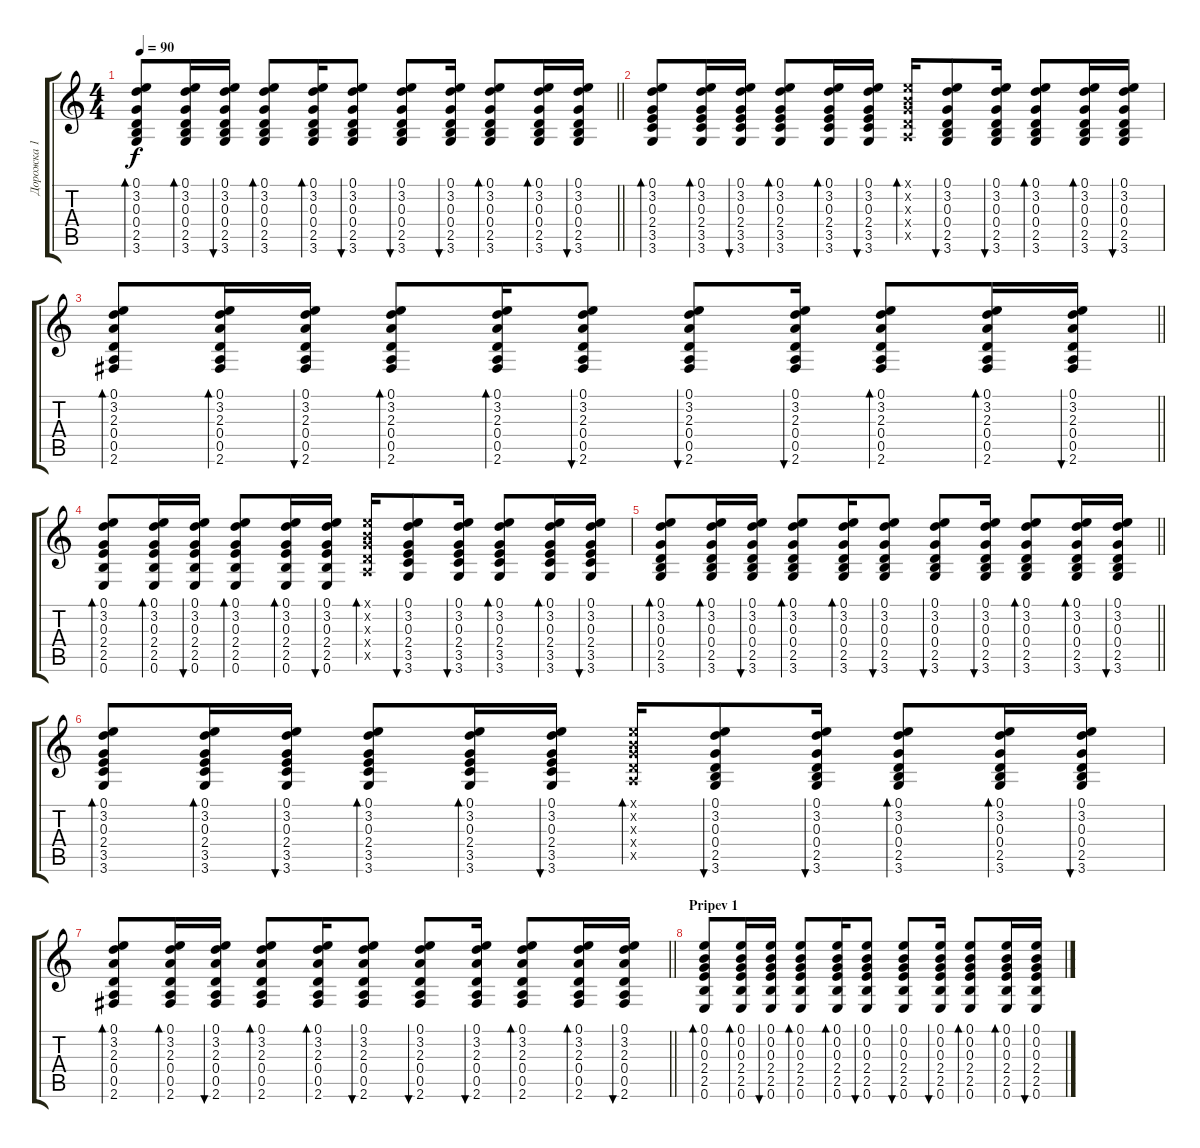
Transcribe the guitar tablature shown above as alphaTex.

\track ("Дорожка 1" "Дорожка 1") {instrument acousticguitarnylon}
\staff {score tabs}
\tuning (E4 B3 G3 D3 A2 E2) {hide}
\ts (4 4)
\tempo 90
\clef g2
\barLineRight lightlight
\ks c
(0.1 3.2 0.3 0.4 2.5 3.6).8{bd 30 dy f} (0.1 3.2 0.3 0.4 2.5 3.6).16{bd 30} (0.1 3.2 0.3 0.4 2.5 3.6).16{bu 30} (0.1 3.2 0.3 0.4 2.5 3.6).8{bd 30} (0.1 3.2 0.3 0.4 2.5 3.6).16{bd 30} (0.1 3.2 0.3 0.4 2.5 3.6).8{bu 30} (0.1 3.2 0.3 0.4 2.5 3.6).8{bu 30} (0.1 3.2 0.3 0.4 2.5 3.6).16{bu 30} (0.1 3.2 0.3 0.4 2.5 3.6).8{bd 30} (0.1 3.2 0.3 0.4 2.5 3.6).16{bd 30} (0.1 3.2 0.3 0.4 2.5 3.6).16{bu 30} |
(0.1 3.2 0.3 2.4 3.5 3.6).8{bd 30} (0.1 3.2 0.3 2.4 3.5 3.6).16{bd 30} (0.1 3.2 0.3 2.4 3.5 3.6).16{bu 30} (0.1 3.2 0.3 2.4 3.5 3.6).8{bd 30} (0.1 3.2 0.3 2.4 3.5 3.6).16{bd 30} (0.1 3.2 0.3 2.4 3.5 3.6).16{bu 30} (0.1{x} 0.2{x} 0.3{x} 0.4{x} 0.5{x}).16{bd 30} (0.1 3.2 0.3 0.4 2.5 3.6).8{bu 30} (0.1 3.2 0.3 0.4 2.5 3.6).16{bu 30} (0.1 3.2 0.3 0.4 2.5 3.6).8{bd 30} (0.1 3.2 0.3 0.4 2.5 3.6).16{bd 30} (0.1 3.2 0.3 0.4 2.5 3.6).16{bu 30} |
\barLineRight lightlight
(0.1 3.2 2.3 0.4 0.5 2.6).8{bd 30} (0.1 3.2 2.3 0.4 0.5 2.6).16{bd 30} (0.1 3.2 2.3 0.4 0.5 2.6).16{bu 30} (0.1 3.2 2.3 0.4 0.5 2.6).8{bd 30} (0.1 3.2 2.3 0.4 0.5 2.6).16{bd 30} (0.1 3.2 2.3 0.4 0.5 2.6).8{bu 30} (0.1 3.2 2.3 0.4 0.5 2.6).8{bu 30} (0.1 3.2 2.3 0.4 0.5 2.6).16{bu 30} (0.1 3.2 2.3 0.4 0.5 2.6).8{bd 30} (0.1 3.2 2.3 0.4 0.5 2.6).16{bd 30} (0.1 3.2 2.3 0.4 0.5 2.6).16{bu 30} |
(0.1 3.2 0.3 2.4 2.5 0.6).8{bd 30} (0.1 3.2 0.3 2.4 2.5 0.6).16{bd 30} (0.1 3.2 0.3 2.4 2.5 0.6).16{bu 30} (0.1 3.2 0.3 2.4 2.5 0.6).8{bd 30} (0.1 3.2 0.3 2.4 2.5 0.6).16{bd 30} (0.1 3.2 0.3 2.4 2.5 0.6).16{bu 30} (0.1{x} 0.2{x} 0.3{x} 0.4{x} 0.5{x}).16{bd 30} (0.1 3.2 0.3 2.4 3.5 3.6).8{bu 30} (0.1 3.2 0.3 2.4 3.5 3.6).16{bu 30} (0.1 3.2 0.3 2.4 3.5 3.6).8{bd 30} (0.1 3.2 0.3 2.4 3.5 3.6).16{bd 30} (0.1 3.2 0.3 2.4 3.5 3.6).16{bu 30} |
\barLineRight lightlight
(0.1 3.2 0.3 0.4 2.5 3.6).8{bd 30} (0.1 3.2 0.3 0.4 2.5 3.6).16{bd 30} (0.1 3.2 0.3 0.4 2.5 3.6).16{bu 30} (0.1 3.2 0.3 0.4 2.5 3.6).8{bd 30} (0.1 3.2 0.3 0.4 2.5 3.6).16{bd 30} (0.1 3.2 0.3 0.4 2.5 3.6).8{bu 30} (0.1 3.2 0.3 0.4 2.5 3.6).8{bu 30} (0.1 3.2 0.3 0.4 2.5 3.6).16{bu 30} (0.1 3.2 0.3 0.4 2.5 3.6).8{bd 30} (0.1 3.2 0.3 0.4 2.5 3.6).16{bd 30} (0.1 3.2 0.3 0.4 2.5 3.6).16{bu 30} |
(0.1 3.2 0.3 2.4 3.5 3.6).8{bd 30} (0.1 3.2 0.3 2.4 3.5 3.6).16{bd 30} (0.1 3.2 0.3 2.4 3.5 3.6).16{bu 30} (0.1 3.2 0.3 2.4 3.5 3.6).8{bd 30} (0.1 3.2 0.3 2.4 3.5 3.6).16{bd 30} (0.1 3.2 0.3 2.4 3.5 3.6).16{bu 30} (0.1{x} 0.2{x} 0.3{x} 0.4{x} 0.5{x}).16{bd 30} (0.1 3.2 0.3 0.4 2.5 3.6).8{bu 30} (0.1 3.2 0.3 0.4 2.5 3.6).16{bu 30} (0.1 3.2 0.3 0.4 2.5 3.6).8{bd 30} (0.1 3.2 0.3 0.4 2.5 3.6).16{bd 30} (0.1 3.2 0.3 0.4 2.5 3.6).16{bu 30} |
\barLineRight lightlight
(0.1 3.2 2.3 0.4 0.5 2.6).8{bd 30} (0.1 3.2 2.3 0.4 0.5 2.6).16{bd 30} (0.1 3.2 2.3 0.4 0.5 2.6).16{bu 30} (0.1 3.2 2.3 0.4 0.5 2.6).8{bd 30} (0.1 3.2 2.3 0.4 0.5 2.6).16{bd 30} (0.1 3.2 2.3 0.4 0.5 2.6).8{bu 30} (0.1 3.2 2.3 0.4 0.5 2.6).8{bu 30} (0.1 3.2 2.3 0.4 0.5 2.6).16{bu 30} (0.1 3.2 2.3 0.4 0.5 2.6).8{bd 30} (0.1 3.2 2.3 0.4 0.5 2.6).16{bd 30} (0.1 3.2 2.3 0.4 0.5 2.6).16{bu 30} |
\section ("" "Pripev 1")
(0.1 0.2 0.3 2.4 2.5 0.6).8{bd 30} (0.1 0.2 0.3 2.4 2.5 0.6).16{bd 30} (0.1 0.2 0.3 2.4 2.5 0.6).16{bu 30} (0.1 0.2 0.3 2.4 2.5 0.6).8{bd 30} (0.1 0.2 0.3 2.4 2.5 0.6).16{bd 30} (0.1 0.2 0.3 2.4 2.5 0.6).8{bu 30} (0.1 0.2 0.3 2.4 2.5 0.6).8{bu 30} (0.1 0.2 0.3 2.4 2.5 0.6).16{bu 30} (0.1 0.2 0.3 2.4 2.5 0.6).8{bd 30} (0.1 0.2 0.3 2.4 2.5 0.6).16{bd 30} (0.1 0.2 0.3 2.4 2.5 0.6).16{bu 30}
